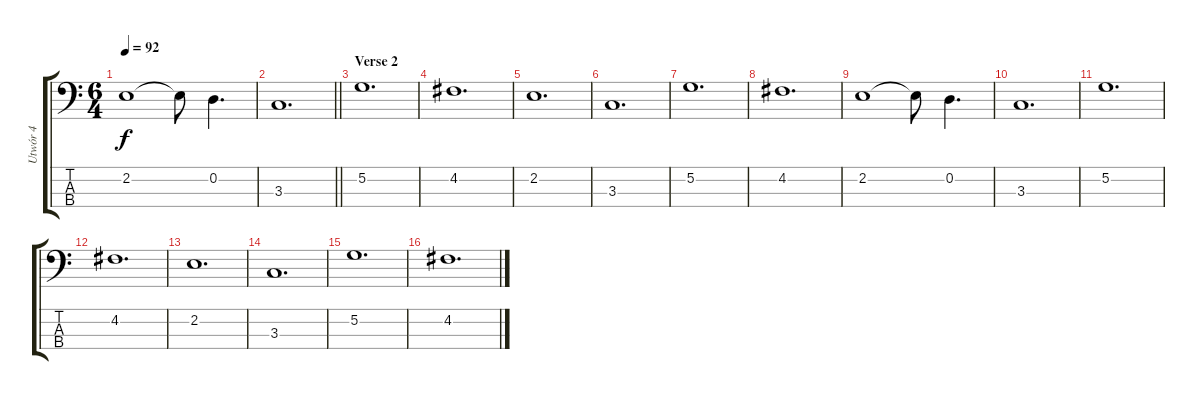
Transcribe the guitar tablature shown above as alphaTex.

\track ("Utwór 4" "Utwór 4") {instrument electricbassfinger}
\staff {score tabs}
\tuning (G2 D2 A1 E1) {hide}
\ts (6 4)
\tempo 92
\clef f4
\ks c
2.2.1{dy f} 2.2{t}.8 0.2.4{d} |
\barLineRight lightlight
3.3.1{d} |
\section ("" "Verse 2")
5.2.1{d} |
4.2.1{d} |
2.2.1{d} |
3.3.1{d} |
5.2.1{d} |
4.2.1{d} |
2.2.1 2.2{t}.8 0.2.4{d} |
3.3.1{d} |
5.2.1{d} |
4.2.1{d} |
2.2.1{d} |
3.3.1{d} |
5.2.1{d} |
4.2.1{d}
